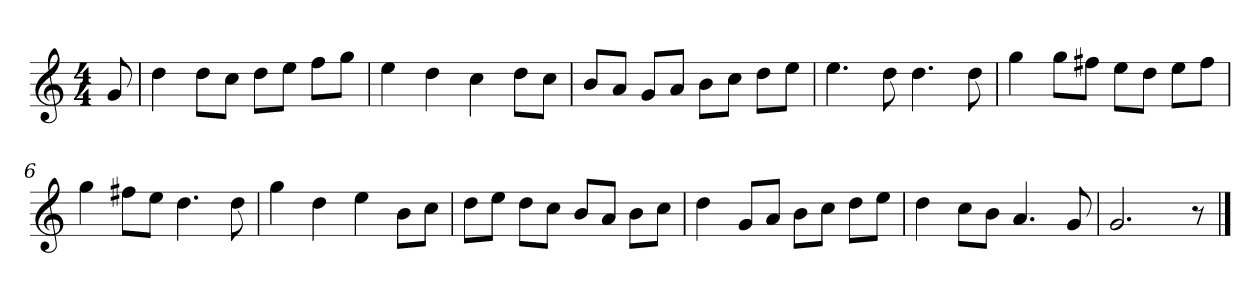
**kern
*part1
*staff1
*k[]
*M4/4
*MM120
=
8g
=1
4dd
8ddL
8ccJ
8ddL
8eeJ
8ffL
8ggJ
=2
4ee
4dd
4cc
8ddL
8ccJ
=3
8bL
8aJ
8gL
8aJ
8bL
8ccJ
8ddL
8eeJ
=4
4.ee
8dd
4.dd
8dd
=5
4gg
8ggL
8ff#XJ
8eeL
8ddJ
8eeL
8ff#J
=6
4gg
8ff#XL
8eeJ
4.dd
8dd
=7
4gg
4dd
4ee
8bL
8ccJ
=8
8ddL
8eeJ
8ddL
8ccJ
8bL
8aJ
8bL
8ccJ
=9
4dd
8gL
8aJ
8bL
8ccJ
8ddL
8eeJ
=10
4dd
8ccL
8bJ
4.a
8g
=11
2.g
8r
==
*-
